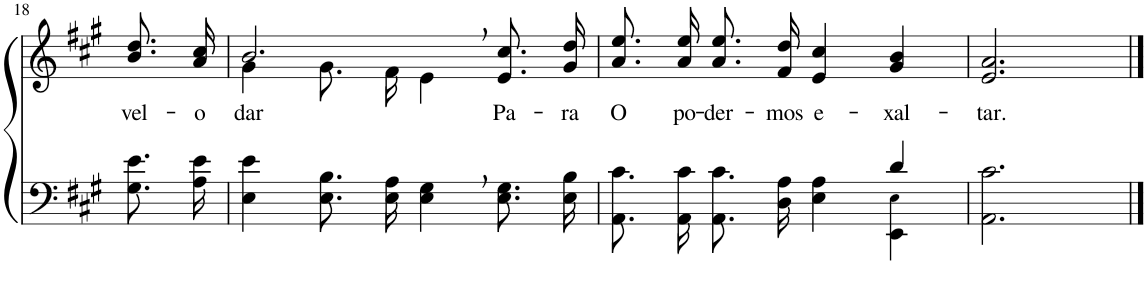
**kern	**kern	**text
*part2	*part1	*part1
*staff2	*staff1	*staff1
*I"Parte III e IV	*I"Parte I e II	*
!!LO:PB:g=z
*clefF4	*clefG2	*
*Trd1c2	*Trd1c2	*
*k[f#c#g#]	*k[f#c#g#]	*
*M4/4	*M4/4	*
=18	=18	=18
!	!	!LO:LY:b
8.G#\ 8.e\L	8.b\ 8.dd\L	-vel-
!	!	!LO:LY:b
16A\ 16e\Jk	16a\ 16cc#\Jk	-o
=19	=19	=19
*	*^	*
!	!	!	!LO:LY:b
4E\ 4e\	2.b,/	4g#\	dar
8.E\ 8.B\L	.	8.g#\L	.
16E\ 16A\Jk	.	16f#\Jk	.
4E\, 4G#\,	.	4e\	.
!	!	!	!LO:LY:b
8.E\ 8.G#\L	8.e/ 8.cc#/L	4ryy	Pa-
!	!	!	!LO:LY:b
16E\ 16B\Jk	16g#/ 16dd/Jk	.	-ra
*	*v	*v	*
=20	=20	=20
*^	*	*
!	!	!	!LO:LY:b
2.ryy	8.AA\ 8.c#\L	8.a\ 8.ee\L	O
!	!	!	!LO:LY:b
.	16AA\ 16c#\Jk	16a\ 16ee\Jk	po-
!	!	!	!LO:LY:b
.	8.AA\ 8.c#\L	8.a\ 8.ee\L	-der-
!	!	!	!LO:LY:b
.	16D\ 16A\Jk	16f#\ 16dd\Jk	-mos
!	!	!	!LO:LY:b
.	4E\ 4A\	4e/ 4cc#/	e-
!	!	!	!LO:LY:b
4d/	4EE\ 4E!\	4g#/ 4b/	-xal-
=21	=21	=21	=21
!	!	!	!LO:LY:b
*v	*v	*	*
2.AA\ 2.c#\	2.e/ 2.a/	-tar.
==	==	==
*-	*-	*-
